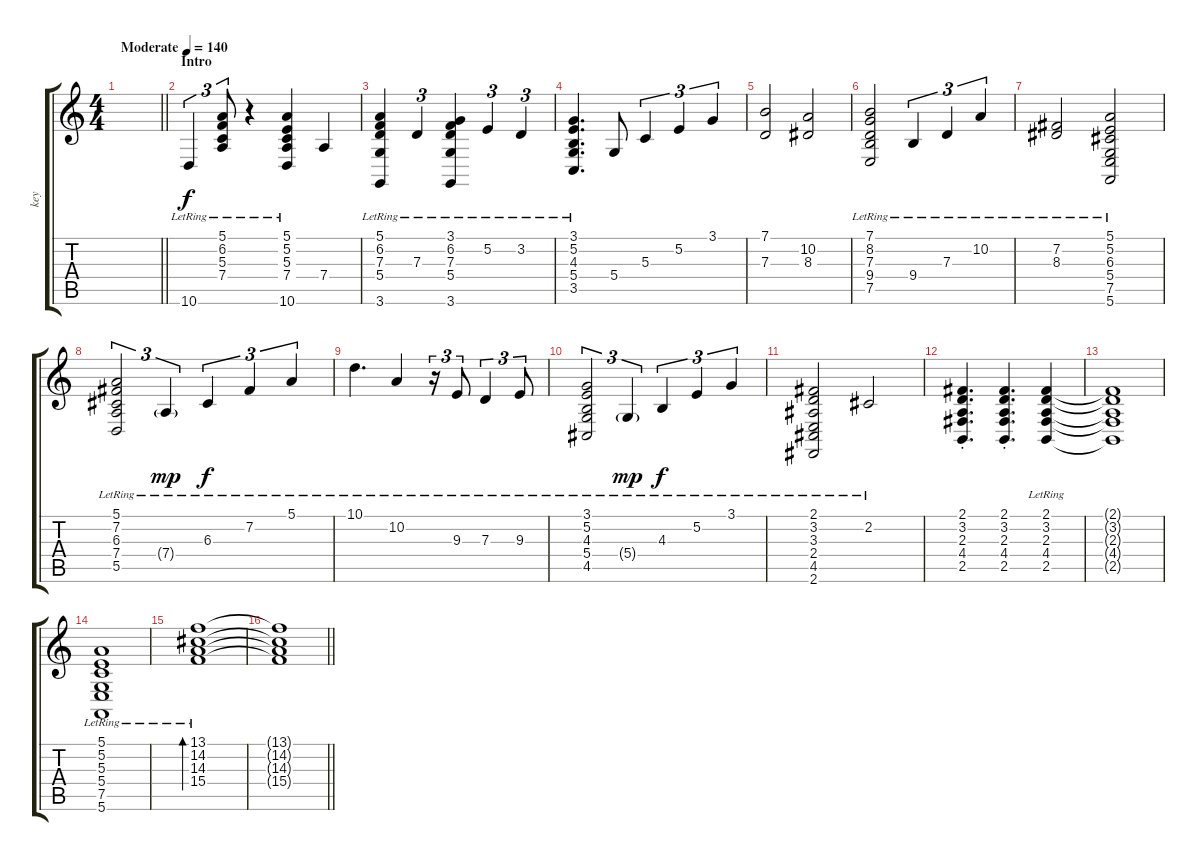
\track ("key" "key") {instrument acousticgrandpiano}
\staff {score tabs}
\tuning (E4 B3 G3 D3 A2 E2) {hide}
\ts (4 4)
\tempo (140 "Moderate")
\clef g2
\barLineRight lightlight
\ks c
|
\section ("" "Intro")
10.6{lr}.4{tu (3 2)} (5.1{lr} 6.2{lr} 5.3{lr} 7.4{lr}).8{tu (3 2)} r.4 (5.1{lr} 5.2{lr} 5.3{lr} 7.4{lr} 10.6{lr}).4 7.4.4 |
(5.1{lr} 6.2{lr} 7.3{lr} 5.4{lr} 3.6{lr}).4 7.3{lr}.4{tu (3 2)} (3.1{lr} 6.2{lr} 7.3{lr} 5.4{lr} 3.6{lr}).4 5.2{lr}.4{tu (3 2)} 3.2{lr}.4{tu (3 2)} |
(3.1{lr} 5.2{lr} 4.3{lr} 5.4{lr} 3.5{lr}).4{d} 5.4.8 5.3.4{tu (3 2)} 5.2.4{tu (3 2)} 3.1.4{tu (3 2)} |
(7.1 7.3).2 (10.2 8.3).2 |
(7.1{lr} 8.2{lr} 7.3{lr} 9.4{lr} 7.5{lr}).2 9.4{lr}.4{tu (3 2)} 7.3{lr}.4{tu (3 2)} 10.2{lr}.4{tu (3 2)} |
(7.2{lr} 8.3{lr}).2 (5.1{lr} 5.2{lr} 6.3{lr} 5.4{lr} 7.5{lr} 5.6{lr}).2 |
(5.1{lr} 7.2{lr} 6.3{lr} 7.4{lr} 5.5{lr}).2{tu (3 2)} 7.4{g lr}.4{tu (3 2) dy mp} 6.3{lr}.4{tu (3 2) dy f} 7.2{lr}.4{tu (3 2)} 5.1{lr}.4{tu (3 2)} |
10.1{lr}.4{d} 10.2{lr}.4 r.16{tu (3 2)} 9.3{lr}.8{tu (3 2)} 7.3{lr}.4{tu (3 2)} 9.3{lr}.8{tu (3 2)} |
(3.1{lr} 5.2{lr} 4.3{lr} 5.4{lr} 4.5{lr}).2{tu (3 2)} 5.4{g lr}.4{tu (3 2) dy mp} 4.3{lr}.4{tu (3 2) dy f} 5.2{lr}.4{tu (3 2)} 3.1{lr}.4{tu (3 2)} |
(2.1{lr} 3.2{lr} 3.3{lr} 2.4{lr} 4.5{lr} 2.6{lr}).2 2.2{lr}.2 |
(2.1{st} 3.2{st} 2.3{st} 4.4{st} 2.5{st}).4{d} (2.1{st} 3.2{st} 2.3{st} 4.4{st} 2.5{st}).4{d} (2.1{lr} 3.2{lr} 2.3{lr} 4.4{lr} 2.5{lr}).4 |
(2.1{t} 3.2{t} 2.3{t} 4.4{t} 2.5{t}).1 |
(5.1{lr} 5.2{lr} 5.3{lr} 5.4{lr} 7.5{lr} 5.6{lr}).1 |
(13.1 14.2{lr} 14.3{lr} 15.4).1{bd 240} |
\barLineRight lightlight
(13.1{t} 14.2{t} 14.3{t} 15.4{t}).1
